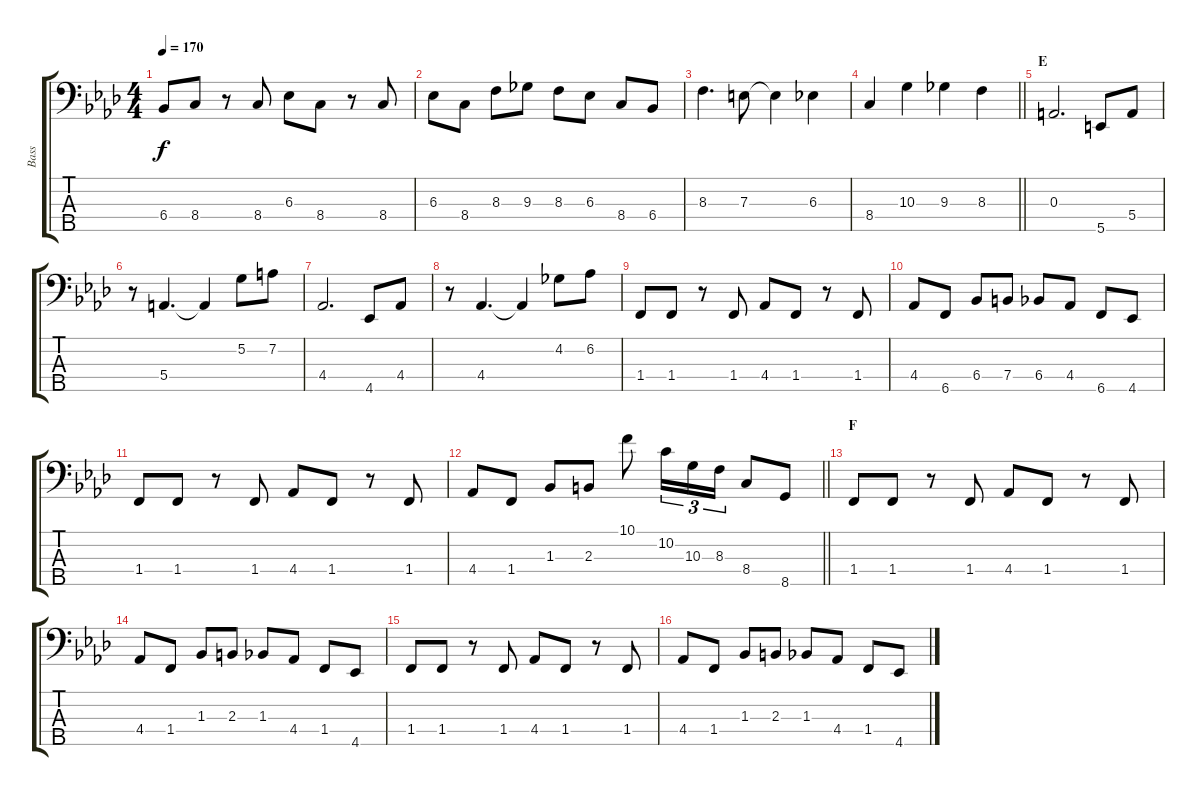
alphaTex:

\track ("Bass" "Bass") {instrument electricbassfinger}
\staff {score tabs}
\tuning (G2 D2 A1 E1 B0) {hide}
\ts (4 4)
\tempo 170
\clef f4
\ks ab
6.4.8{dy f} 8.4.8 r.8 8.4.8 6.3.8 8.4.8 r.8 8.4.8 |
6.3.8 8.4.8 8.3.8 9.3.8 8.3.8 6.3.8 8.4.8 6.4.8 |
8.3.4{d} 7.3.8 7.3{t}.4 6.3.4 |
\barLineRight lightlight
8.4.4 10.3.4 9.3.4 8.3.4 |
\section ("" "E")
0.3.2{d} 5.5.8 5.4.8 |
r.8 5.4.4{d} 5.4{t}.4 5.2.8 7.2.8 |
4.4.2{d} 4.5.8 4.4.8 |
r.8 4.4.4{d} 4.4{t}.4 4.2.8 6.2.8 |
1.4.8 1.4.8 r.8 1.4.8 4.4.8 1.4.8 r.8 1.4.8 |
4.4.8 6.5.8 6.4.8 7.4.8 6.4.8 4.4.8 6.5.8 4.5.8 |
1.4.8 1.4.8 r.8 1.4.8 4.4.8 1.4.8 r.8 1.4.8 |
\barLineRight lightlight
4.4.8 1.4.8 1.3.8 2.3.8 10.1.8 10.2.16{tu (3 2)} 10.3.16{tu (3 2)} 8.3.16{tu (3 2)} 8.4.8 8.5.8 |
\section ("" "F")
1.4.8{volume 12} 1.4.8 r.8 1.4.8 4.4.8 1.4.8 r.8 1.4.8 |
4.4.8 1.4.8 1.3.8 2.3.8 1.3.8 4.4.8 1.4.8 4.5.8 |
1.4.8 1.4.8 r.8 1.4.8 4.4.8 1.4.8 r.8 1.4.8 |
4.4.8 1.4.8 1.3.8 2.3.8 1.3.8 4.4.8 1.4.8 4.5.8
